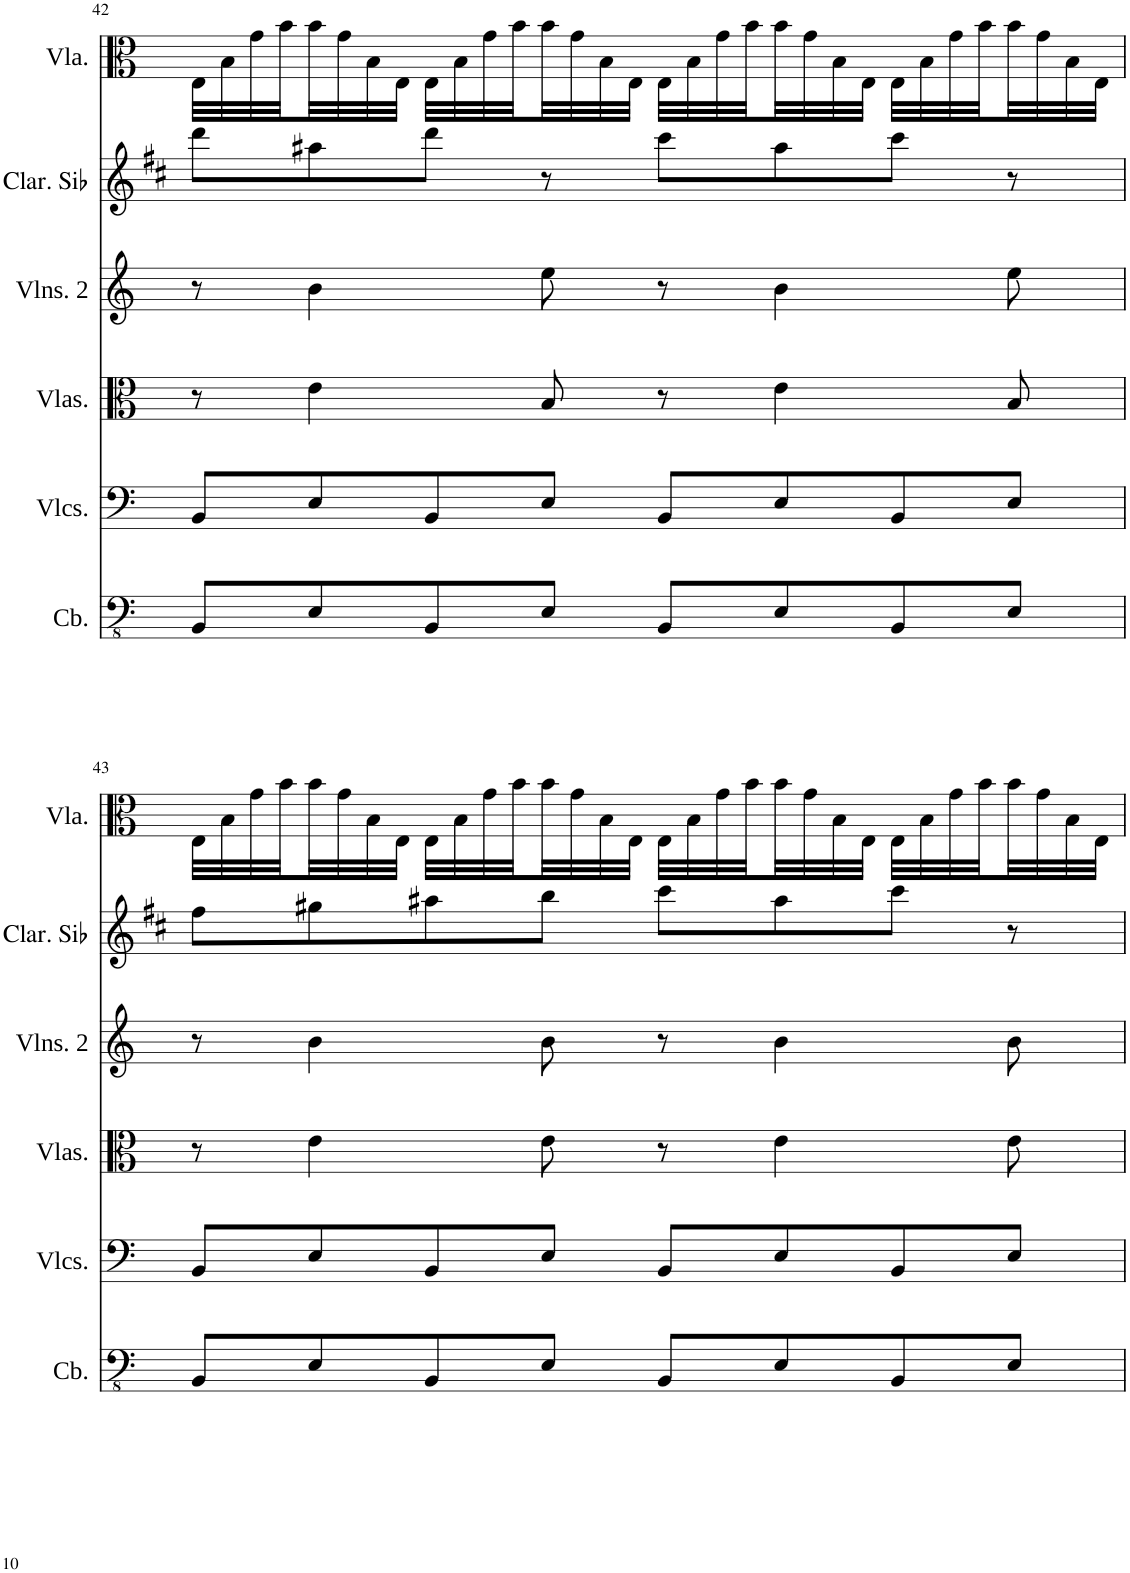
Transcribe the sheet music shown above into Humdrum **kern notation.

**kern	**kern	**kern	**kern	**kern	**kern
*part6	*part5	*part4	*part3	*part2	*part1
*staff6	*staff5	*staff4	*staff3	*staff2	*staff1
*I"Contrabass	*I"Violoncellos	*I"Violas	*I"Violins 2	*I"Clarinette en Sib	*I"Viola
*I'Cb.	*I'Vlcs.	*I'Vlas.	*I'Vlns. 2	*I'Clar. Sib	*I'Vla.
!!LO:PB:g=z
*clefFv4	*clefF4	*clefC3	*clefG2	*clefG2	*clefC3
*Trd7c12	*	*	*	*Trd1c2	*
*k[]	*k[]	*k[]	*k[]	*k[f#c#]	*k[]
*M4/4	*M4/4	*M4/4	*M4/4	*M4/4	*M4/4
=42	=42	=42	=42	=42	=42
8BBB/L	8BB/L	8r	8r	8ddd\L	32E\LLL
.	.	.	.	.	32B\
.	.	.	.	.	32g\
.	.	.	.	.	32b\
8EE/	8E/	4e\	4b\	8aa#X\	32b\
.	.	.	.	.	32g\
.	.	.	.	.	32B\
.	.	.	.	.	32E\JJJ
8BBB/	8BB/	.	.	8ddd\J	32E\LLL
.	.	.	.	.	32B\
.	.	.	.	.	32g\
.	.	.	.	.	32b\
8EE/J	8E/J	8B/	8ee\	8r	32b\
.	.	.	.	.	32g\
.	.	.	.	.	32B\
.	.	.	.	.	32E\JJJ
8BBB/L	8BB/L	8r	8r	8ccc#\L	32E\LLL
.	.	.	.	.	32B\
.	.	.	.	.	32g\
.	.	.	.	.	32b\
8EE/	8E/	4e\	4b\	8aa#\	32b\
.	.	.	.	.	32g\
.	.	.	.	.	32B\
.	.	.	.	.	32E\JJJ
8BBB/	8BB/	.	.	8ccc#\J	32E\LLL
.	.	.	.	.	32B\
.	.	.	.	.	32g\
.	.	.	.	.	32b\
8EE/J	8E/J	8B/	8ee\	8r	32b\
.	.	.	.	.	32g\
.	.	.	.	.	32B\
.	.	.	.	.	32E\JJJ
!!LO:LB:g=z
=43	=43	=43	=43	=43	=43
8BBB/L	8BB/L	8r	8r	8ff#\L	32E\LLL
.	.	.	.	.	32B\
.	.	.	.	.	32g\
.	.	.	.	.	32b\
8EE/	8E/	4e\	4b\	8gg#X\	32b\
.	.	.	.	.	32g\
.	.	.	.	.	32B\
.	.	.	.	.	32E\JJJ
8BBB/	8BB/	.	.	8aa#X\	32E\LLL
.	.	.	.	.	32B\
.	.	.	.	.	32g\
.	.	.	.	.	32b\
8EE/J	8E/J	8e\	8b\	8bb\J	32b\
.	.	.	.	.	32g\
.	.	.	.	.	32B\
.	.	.	.	.	32E\JJJ
8BBB/L	8BB/L	8r	8r	8ccc#\L	32E\LLL
.	.	.	.	.	32B\
.	.	.	.	.	32g\
.	.	.	.	.	32b\
8EE/	8E/	4e\	4b\	8aa#\	32b\
.	.	.	.	.	32g\
.	.	.	.	.	32B\
.	.	.	.	.	32E\JJJ
8BBB/	8BB/	.	.	8ccc#\J	32E\LLL
.	.	.	.	.	32B\
.	.	.	.	.	32g\
.	.	.	.	.	32b\
8EE/J	8E/J	8e\	8b\	8r	32b\
.	.	.	.	.	32g\
.	.	.	.	.	32B\
.	.	.	.	.	32E\JJJ
=	=	=	=	=	=
*-	*-	*-	*-	*-	*-
